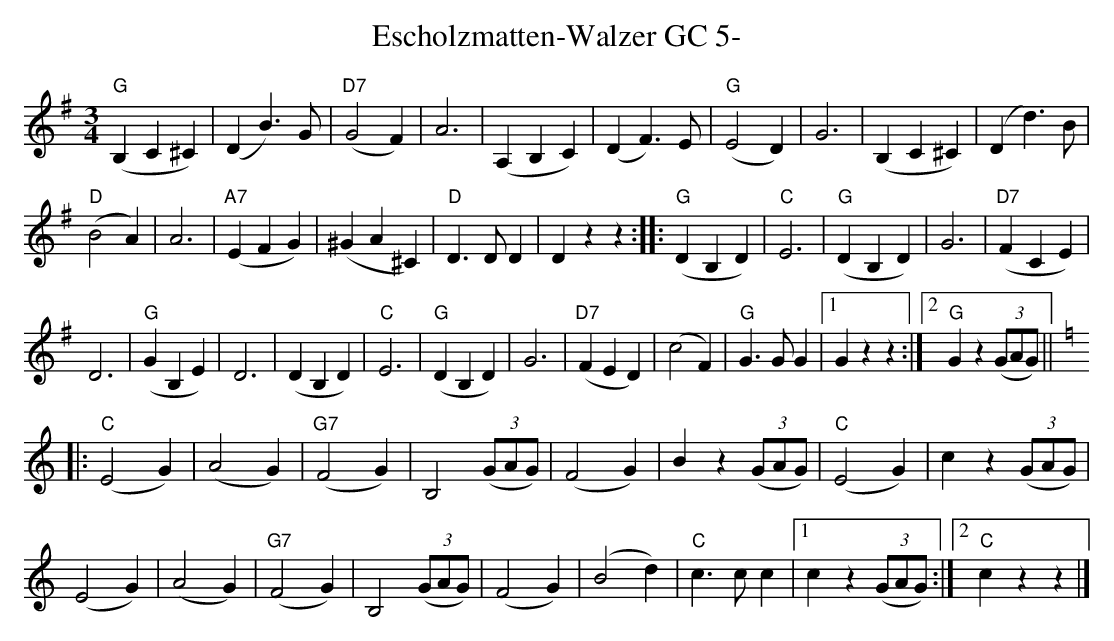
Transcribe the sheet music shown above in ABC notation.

X:1
T:Escholzmatten-Walzer GC 5-
M:3/4
L:1/4
K:Gmaj
"G"(B,C^C) | (DB>)G | "D7"(G2F) | A3 | (A,B,C) | (DF>)E | "G"(E2D) | G3 | (B,C^C) | (Dd>)B |
"D"(B2A) | A3 | "A7"(EFG) | (^GA^C) | "D"D>DD | Dzz :: "G"(DB,D) | "C"E3 | "G"(DB,D) | G3 | "D7"(FCE) |
D3 | "G"(GB,E) | D3 | (DB,D) | "C"E3 | "G"(DB,D) | G3 | "D7"(FED) | (c2F) | "G"G>GG |1 Gzz :|2 "G"Gz ((3G/2A/2G/2) || [K:Cmaj]
|: "C"(E2G) | (A2G) | "G7"(F2G) | B,2 ((3G/2A/2G/2) | (F2G) | Bz ((3G/2A/2G/2) | "C"(E2G) | cz ((3G/2A/2G/2) |
(E2G) | (A2G) | "G7"(F2G) | B,2 ((3G/2A/2G/2) | (F2G) | (B2d) | "C"c>cc |1 cz ((3G/2A/2G/2) :|2 "C"czz |]
